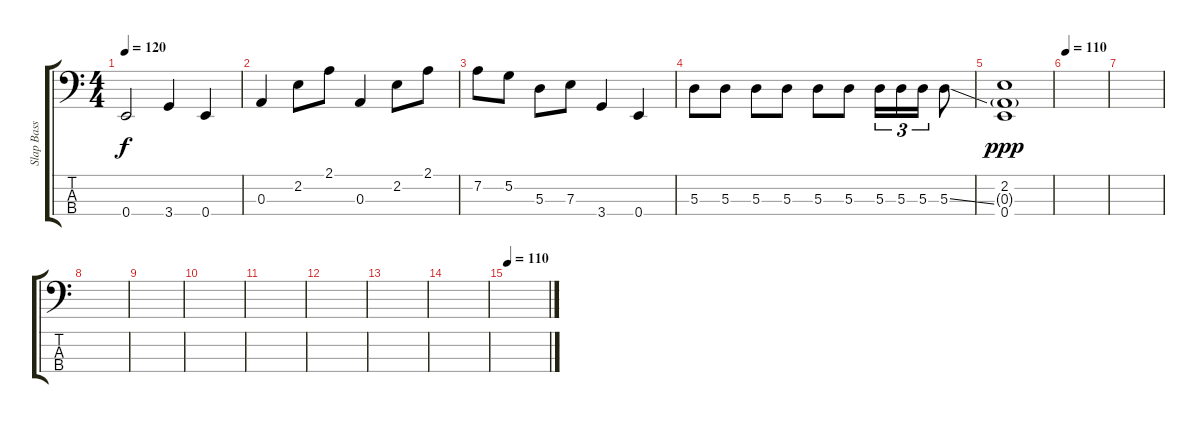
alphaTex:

\track ("Slap Bass" "Slap Bass") {instrument slapbass1}
\staff {score tabs}
\tuning (G2 D2 A1 E1) {hide}
\ts (4 4)
\tempo 120
\clef f4
\ks c
0.4.2{dy f} 3.4.4 0.4.4 |
0.3.4 2.2.8 2.1.8 0.3.4 2.2.8 2.1.8 |
7.2.8 5.2.8 5.3.8 7.3.8 3.4.4 0.4.4 |
5.3.8 5.3.8 5.3.8 5.3.8 5.3.8 5.3.8 5.3.16{tu (3 2)} 5.3.16{tu (3 2)} 5.3.16{tu (3 2)} 5.3{ss}.8 |
(2.2 0.3{g} 0.4).1{dy ppp} |
\tempo 110
|
|
|
|
|
|
|
|
|
\tempo 110
